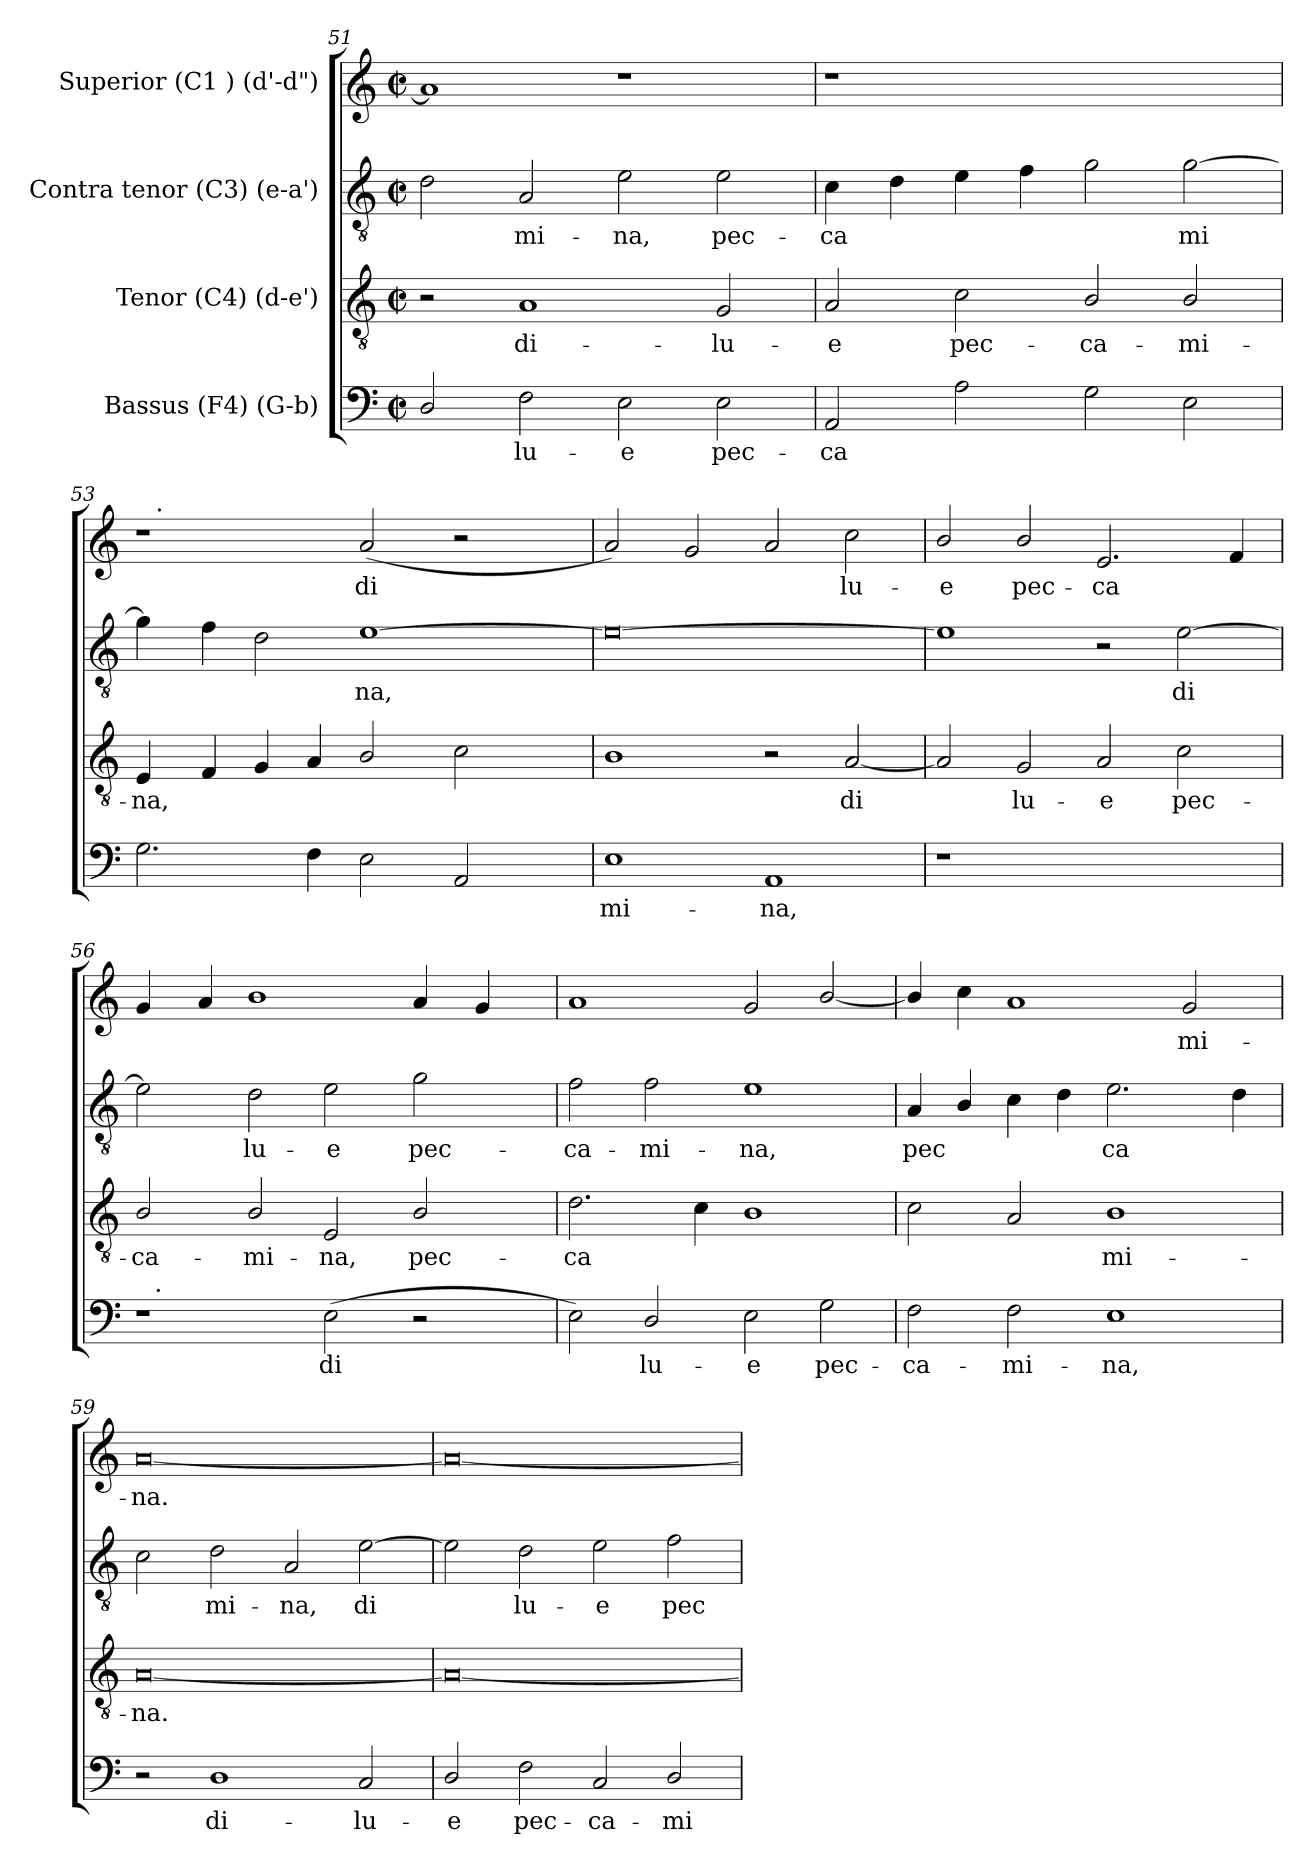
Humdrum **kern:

**kern	**text	**kern	**text	**kern	**text	**kern	**text
*part4	*part4	*part3	*part3	*part2	*part2	*part1	*part1
*staff4	*staff4	*staff3	*staff3	*staff2	*staff2	*staff1	*staff1
*I"Bassus (F4)  (G-b)	*	*I"Tenor (C4)  (d-e')	*	*I"Contra tenor (C3)  (e-a')	*	*I"Superior (C1 )  (d'-d")	*
*clefF4	*	*clefGv2	*	*clefGv2	*	*clefG2	*
*k[]	*	*k[]	*	*k[]	*	*k[]	*
*C:	*	*C:	*	*C:	*	*C:	*
*M2/2	*	*M2/2	*	*M2/2	*	*M2/2	*
*met(c|)	*	*met(c|)	*	*met(c|)	*	*met(c|)	*
=51	=51	=51	=51	=51	=51	=51	=51
!	!LO:LY:b:cj	!	!	!	!LO:LY:b:cj	!	!LO:LY:b:cj
2D/	--	2r	.	2d\	--	1a]	.
!	!LO:LY:b:cj	!	!LO:LY:b:cj	!	!LO:LY:b:cj	!	!
2F\	-lu-	1A	di-	2A/	-mi-	.	.
!	!LO:LY:b:cj	!	!	!	!LO:LY:b:cj	!	!
2E\	-e	.	.	2e\	-na,	1r	.
!	!LO:LY:b:cj	!	!LO:LY:b:cj	!	!LO:LY:b:cj	!	!
2E\	pec-	2G/	-lu-	2e\	pec-	.	.
=52	=52	=52	=52	=52	=52	=52	=52
!	!LO:LY:b:cj	!	!LO:LY:b:cj	!	!LO:LY:b:cj	!	!
2AA/	-ca-	2A/	-e	4c\	-ca-	1r	.
!	!	!	!	!	!LO:LY:b:cj	!	!
.	.	.	.	4d\	--	.	.
!	!LO:LY:b:cj	!	!LO:LY:b:cj	!	!LO:LY:b:cj	!	!
2A\	--	2c\	pec-	4e\	--	.	.
!	!	!	!	!	!LO:LY:b:cj	!	!
.	.	.	.	4f\	--	.	.
!	!LO:LY:b:cj	!	!LO:LY:b:cj	!	!LO:LY:b:cj	!	!
2G\	--	2B/	-ca-	2g\	--	1ryy	.
!	!LO:LY:b:cj	!	!LO:LY:b:cj	!	!LO:LY:b:cj	!	!
2E\	--	2B/	-mi-	[<2g\	-mi-	.	.
!!LO:LB:g=z
=53	=53	=53	=53	=53	=53	=53	=53
!	!LO:LY:b:cj	!	!LO:LY:b:cj	!	!LO:LY:b:cj	!	!
*	*	*	*	*	*	*^	*
2.G\	--	4E/	-na,	4g\]	--	1r	32.ryy	.
!	!	!	!	!	!	!	!LO:TX:a:t=.	!
.	.	.	.	.	.	.	1ryy	.
!	!	!	!LO:LY:b:cj	!	!LO:LY:b:cj	!	!	!
.	.	4F/	.	4f\	--	.	.	.
!	!	!	!LO:LY:b:cj	!	!LO:LY:b:cj	!	!	!
.	.	4G/	.	2d\	--	.	.	.
!	!LO:LY:b:cj	!	!LO:LY:b:cj	!	!	!	!	!
4F\	--	4A/	.	.	.	.	.	.
!	!LO:LY:b:cj	!	!LO:LY:b:cj	!	!LO:LY:b:cj	!	!	!LO:LY:b:cj
2E\	--	2B/	.	[>1e	-na,	(<2a/	.	di-
.	.	.	.	.	.	.	2ryy	.
!	!LO:LY:b:cj	!	!LO:LY:b:cj	!	!	!	!	!
2AA/	--	2c\	.	.	.	2r	.	.
.	.	.	.	.	.	.	4ryy	.
.	.	.	.	.	.	.	8ryy	.
.	.	.	.	.	.	.	16ryy	.
.	.	.	.	.	.	.	64ryy	.
=54	=54	=54	=54	=54	=54	=54	=54	=54
!	!LO:LY:b:cj	!	!LO:LY:b:cj	!	!LO:LY:b:cj	!	!	!LO:LY:b:cj
*	*	*	*	*	*	*v	*v	*
1E	-mi-	1B	.	0e_>	.	2a/)	--
!	!	!	!	!	!	!	!LO:LY:b:cj
.	.	.	.	.	.	2g/	--
!	!LO:LY:b:cj	!	!	!	!	!	!LO:LY:b:cj
1AA	-na,	2r	.	.	.	2a/	--
!	!	!	!LO:LY:b:cj	!	!	!	!LO:LY:b:cj
.	.	[<2A/	di-	.	.	2cc\	-lu-
=55	=55	=55	=55	=55	=55	=55	=55
!	!	!	!LO:LY:b:cj	!	!LO:LY:b:cj	!	!LO:LY:b:cj
1r	.	2A/]	--	1e]	.	2b/	-e
!	!	!	!LO:LY:b:cj	!	!	!	!LO:LY:b:cj
.	.	2G/	-lu-	.	.	2b/	pec-
!	!	!	!LO:LY:b:cj	!	!	!	!LO:LY:b:cj
1ryy	.	2A/	-e	2r	.	2.e/	-ca-
!	!	!	!LO:LY:b:cj	!	!LO:LY:b:cj	!	!
.	.	2c\	pec-	[>2e\	di-	.	.
!	!	!	!	!	!	!	!LO:LY:b:cj
.	.	.	.	.	.	4f/	--
=56	=56	=56	=56	=56	=56	=56	=56
!	!	!	!LO:LY:b:cj	!	!LO:LY:b:cj	!	!LO:LY:b:cj
*^	*	*	*	*	*	*	*
1r	32.ryy	.	2B/	-ca-	2e\]	--	4g/	--
!	!LO:TX:a:t=.	!	!	!	!	!	!	!
.	1ryy	.	.	.	.	.	.	.
!	!	!	!	!	!	!	!	!LO:LY:b:cj
.	.	.	.	.	.	.	4a/	--
!	!	!	!	!LO:LY:b:cj	!	!LO:LY:b:cj	!	!LO:LY:b:cj
.	.	.	2B/	-mi-	2d\	-lu-	1b	--
!	!	!LO:LY:b:cj	!	!LO:LY:b:cj	!	!LO:LY:b:cj	!	!
(>2E\	.	di-	2E/	-na,	2e\	-e	.	.
.	2ryy	.	.	.	.	.	.	.
!	!	!	!	!LO:LY:b:cj	!	!LO:LY:b:cj	!	!LO:LY:b:cj
2r	.	.	2B/	pec-	2g\	pec-	4a/	--
.	4ryy	.	.	.	.	.	.	.
!	!	!	!	!	!	!	!	!LO:LY:b:cj
.	.	.	.	.	.	.	4g/	--
.	8ryy	.	.	.	.	.	.	.
.	16ryy	.	.	.	.	.	.	.
.	64ryy	.	.	.	.	.	.	.
!!LO:LB:g=z
=57	=57	=57	=57	=57	=57	=57	=57	=57
!	!	!LO:LY:b:cj	!	!LO:LY:b:cj	!	!LO:LY:b:cj	!	!LO:LY:b:cj
*v	*v	*	*	*	*	*	*	*
2E\)	--	2.d\	-ca-	2f\	-ca-	1a	--
!	!LO:LY:b:cj	!	!	!	!LO:LY:b:cj	!	!
2D/	-lu-	.	.	2f\	-mi-	.	.
!	!	!	!LO:LY:b:cj	!	!	!	!
.	.	4c\	--	.	.	.	.
!	!LO:LY:b:cj	!	!LO:LY:b:cj	!	!LO:LY:b:cj	!	!LO:LY:b:cj
2E\	-e	1B	--	1e	-na,	2g/	--
!	!LO:LY:b:cj	!	!	!	!	!	!LO:LY:b:cj
2G\	pec-	.	.	.	.	[<2b/	--
=58	=58	=58	=58	=58	=58	=58	=58
!	!LO:LY:b:cj	!	!LO:LY:b:cj	!	!LO:LY:b:cj	!	!LO:LY:b:cj
2F\	-ca-	2c\	--	4A/	pec-	4b/]	--
!	!	!	!	!	!LO:LY:b:cj	!	!LO:LY:b:cj
.	.	.	.	4B/	--	4cc\	--
!	!LO:LY:b:cj	!	!LO:LY:b:cj	!	!LO:LY:b:cj	!	!LO:LY:b:cj
2F\	-mi-	2A/	--	4c\	--	1a	--
!	!	!	!	!	!LO:LY:b:cj	!	!
.	.	.	.	4d\	--	.	.
!	!LO:LY:b:cj	!	!LO:LY:b:cj	!	!LO:LY:b:cj	!	!
1E	-na,	1B	-mi-	2.e\	-ca-	.	.
!	!	!	!	!	!	!	!LO:LY:b:cj
.	.	.	.	.	.	2g/	-mi-
!	!	!	!	!	!LO:LY:b:cj	!	!
.	.	.	.	4d\	--	.	.
!!LO:PB:g=z
=59	=59	=59	=59	=59	=59	=59	=59
!	!	!	!LO:LY:b:cj	!	!LO:LY:b:cj	!	!LO:LY:b:cj
2r	.	[<0A	-na.	2c\	--	[<0a	-na.
!	!LO:LY:b:cj	!	!	!	!LO:LY:b:cj	!	!
1D	di-	.	.	2d\	-mi-	.	.
!	!	!	!	!	!LO:LY:b:cj	!	!
.	.	.	.	2A/	-na,	.	.
!	!LO:LY:b:cj	!	!	!	!LO:LY:b:cj	!	!
2C/	-lu-	.	.	[>2e\	di-	.	.
=60	=60	=60	=60	=60	=60	=60	=60
!	!LO:LY:b:cj	!	!LO:LY:b:cj	!	!LO:LY:b:cj	!	!LO:LY:b:cj
2D/	-e	0A_<	.	2e\]	--	0a_<	.
!	!LO:LY:b:cj	!	!	!	!LO:LY:b:cj	!	!
2F\	pec-	.	.	2d\	-lu-	.	.
!	!LO:LY:b:cj	!	!	!	!LO:LY:b:cj	!	!
2C/	-ca-	.	.	2e\	-e	.	.
!	!LO:LY:b:cj	!	!	!	!LO:LY:b:cj	!	!
2D/	-mi-	.	.	2f\	pec-	.	.
=	=	=	=	=	=	=	=
*-	*-	*-	*-	*-	*-	*-	*-
